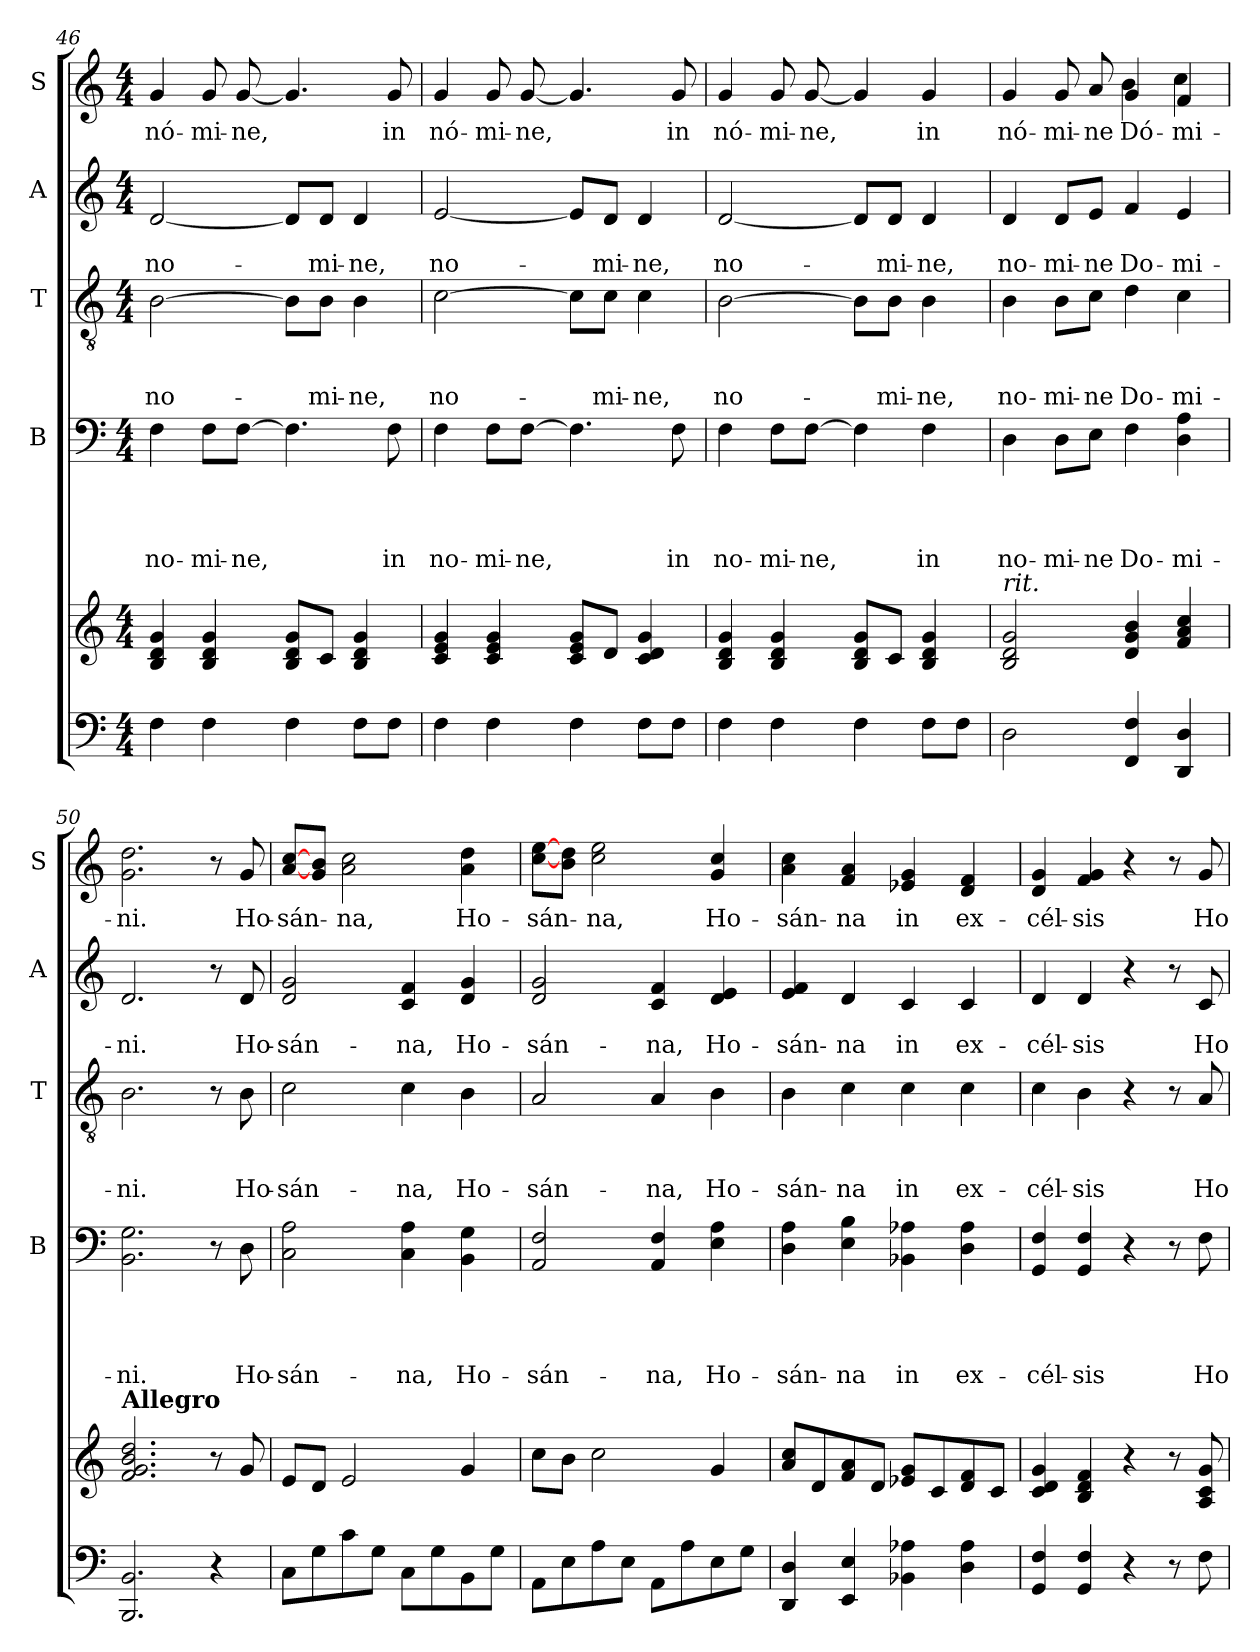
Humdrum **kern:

**kern	**kern	**kern	**text	**text	**text	**text	**kern	**text	**text	**text	**kern	**text	**text	**kern	**text
*part5	*part5	*part4	*part4	*part4	*part4	*part4	*part3	*part3	*part3	*part3	*part2	*part2	*part2	*part1	*part1
*staff6	*staff5	*staff4	*staff4	*staff4	*staff4	*staff4	*staff3	*staff3	*staff3	*staff3	*staff2	*staff2	*staff2	*staff1	*staff1
*	*	*I"B	*	*	*	*	*I"T	*	*	*	*I"A	*	*	*I"S	*
*	*	*I'B	*	*	*	*	*I'T	*	*	*	*I'A	*	*	*I'S	*
*clefF4	*clefG2	*clefF4	*	*	*	*	*clefGv2	*	*	*	*clefG2	*	*	*clefG2	*
*k[]	*k[]	*k[]	*	*	*	*	*k[]	*	*	*	*k[]	*	*	*k[]	*
*C:	*C:	*C:	*	*	*	*	*C:	*	*	*	*C:	*	*	*C:	*
*M4/4	*M4/4	*M4/4	*	*	*	*	*M4/4	*	*	*	*M4/4	*	*	*M4/4	*
=46	=46	=46	=46	=46	=46	=46	=46	=46	=46	=46	=46	=46	=46	=46	=46
!	!	!	!	!	!	!LO:LY:b	!	!	!	!LO:LY:b	!	!	!LO:LY:b	!	!LO:LY:b
4F\	4B/ 4d/ 4g/	4F\	.	.	.	no-	[2B\	.	.	no-	[2d/	.	no-	4g/	nó-
!	!	!	!	!	!	!LO:LY:b	!	!	!	!	!	!	!	!	!LO:LY:b
4F\	4B/ 4d/ 4g/	8F\L	.	.	.	-mi-	.	.	.	.	.	.	.	8g/	-mi-
!	!	!	!	!	!	!LO:LY:b	!	!	!	!	!	!	!	!	!LO:LY:b
.	.	[8F\J	.	.	.	-ne,	.	.	.	.	.	.	.	[8g/	-ne,
4F\	8B/ 8d/ 8g/L	4.F\]	.	.	.	.	8B\L]	.	.	.	8d/L]	.	.	4.g/]	.
!	!	!	!	!	!	!	!	!	!	!LO:LY:b	!	!	!LO:LY:b	!	!
.	8c/J	.	.	.	.	.	8B\J	.	.	-mi-	8d/J	.	-mi-	.	.
!	!	!	!	!	!	!	!	!	!	!LO:LY:b	!	!	!LO:LY:b	!	!
8F\L	4B/ 4d/ 4g/	.	.	.	.	.	4B\	.	.	-ne,	4d/	.	-ne,	.	.
!	!	!	!	!	!	!LO:LY:b	!	!	!	!	!	!	!	!	!LO:LY:b
8F\J	.	8F\	.	.	.	in	.	.	.	.	.	.	.	8g/	in
=47	=47	=47	=47	=47	=47	=47	=47	=47	=47	=47	=47	=47	=47	=47	=47
!	!	!	!	!	!	!LO:LY:b	!	!	!	!LO:LY:b	!	!	!LO:LY:b	!	!LO:LY:b
4F\	4c/ 4e/ 4g/	4F\	.	.	.	no-	[2c\	.	.	no-	[2e/	.	no-	4g/	nó-
!	!	!	!	!	!	!LO:LY:b	!	!	!	!	!	!	!	!	!LO:LY:b
4F\	4c/ 4e/ 4g/	8F\L	.	.	.	-mi-	.	.	.	.	.	.	.	8g/	-mi-
!	!	!	!	!	!	!LO:LY:b	!	!	!	!	!	!	!	!	!LO:LY:b
.	.	[8F\J	.	.	.	-ne,	.	.	.	.	.	.	.	[8g/	-ne,
4F\	8c/ 8e/ 8g/L	4.F\]	.	.	.	.	8c\L]	.	.	.	8e/L]	.	.	4.g/]	.
!	!	!	!	!	!	!	!	!	!	!LO:LY:b	!	!	!LO:LY:b	!	!
.	8d/J	.	.	.	.	.	8c\J	.	.	-mi-	8d/J	.	-mi-	.	.
!	!	!	!	!	!	!	!	!	!	!LO:LY:b	!	!	!LO:LY:b	!	!
8F\L	4c/ 4d/ 4g/	.	.	.	.	.	4c\	.	.	-ne,	4d/	.	-ne,	.	.
!	!	!	!	!	!	!LO:LY:b	!	!	!	!	!	!	!	!	!LO:LY:b
8F\J	.	8F\	.	.	.	in	.	.	.	.	.	.	.	8g/	in
!!LO:PB:g=z
=48	=48	=48	=48	=48	=48	=48	=48	=48	=48	=48	=48	=48	=48	=48	=48
!	!	!	!	!	!	!LO:LY:b	!	!	!	!LO:LY:b	!	!	!LO:LY:b	!	!LO:LY:b
4F\	4B/ 4d/ 4g/	4F\	.	.	.	no-	[2B\	.	.	no-	[2d/	.	no-	4g/	nó-
!	!	!	!	!	!	!LO:LY:b	!	!	!	!	!	!	!	!	!LO:LY:b
4F\	4B/ 4d/ 4g/	8F\L	.	.	.	-mi-	.	.	.	.	.	.	.	8g/	-mi-
!	!	!	!	!	!	!LO:LY:b	!	!	!	!	!	!	!	!	!LO:LY:b
.	.	[8F\J	.	.	.	-ne,	.	.	.	.	.	.	.	[8g/	-ne,
4F\	8B/ 8d/ 8g/L	4F\]	.	.	.	.	8B\L]	.	.	.	8d/L]	.	.	4g/]	.
!	!	!	!	!	!	!	!	!	!	!LO:LY:b	!	!	!LO:LY:b	!	!
.	8c/J	.	.	.	.	.	8B\J	.	.	-mi-	8d/J	.	-mi-	.	.
!	!	!	!	!	!	!LO:LY:b	!	!	!	!LO:LY:b	!	!	!LO:LY:b	!	!LO:LY:b
8F\L	4B/ 4d/ 4g/	4F\	.	.	.	in	4B\	.	.	-ne,	4d/	.	-ne,	4g/	in
8F\J	.	.	.	.	.	.	.	.	.	.	.	.	.	.	.
=49	=49	=49	=49	=49	=49	=49	=49	=49	=49	=49	=49	=49	=49	=49	=49
!	!	!	!	!	!	!	!	!	!	!	!	!	!	!LO:TX:a:i:t=rit.	!
!	!LO:TX:a:i:t=rit.	!	!	!	!	!	!	!	!	!	!	!	!	!	!
!	!	!	!	!	!	!LO:LY:b	!	!	!	!LO:LY:b	!	!	!LO:LY:b	!	!LO:LY:b
*	*	*	*	*	*	*	*	*	*	*	*	*	*	*^	*
2D\	2B/ 2d/ 2g/	4D\	.	.	.	no-	4B\	.	.	no-	4d/	.	no-	4g/	2ryy	nó-
!	!	!	!	!	!	!LO:LY:b	!	!	!	!LO:LY:b	!	!	!LO:LY:b	!	!	!LO:LY:b
.	.	8D\L	.	.	.	-mi-	8B\L	.	.	-mi-	8d/L	.	-mi-	8g/	.	-mi-
!	!	!	!	!	!	!LO:LY:b	!	!	!	!LO:LY:b	!	!	!LO:LY:b	!	!	!LO:LY:b
.	.	8E\J	.	.	.	-ne	8c\J	.	.	-ne	8e/J	.	-ne	8a/	.	-ne
!	!	!	!	!	!	!LO:LY:b	!	!	!	!LO:LY:b	!	!	!LO:LY:b	!	!	!LO:LY:b
4FF/ 4F/	4d/ 4g/ 4b/	4F\	.	.	.	Do-	4d\	.	.	Do-	4f/	.	Do-	4g/	4b\	Dó-
!	!	!	!	!	!	!LO:LY:b	!	!	!	!LO:LY:b	!	!	!LO:LY:b	!	!	!LO:LY:b
4DD/ 4D/	4f/ 4a/ 4cc/	4D\ 4A\	.	.	.	-mi-	4c\	.	.	-mi-	4e/	.	-mi-	4f/	4cc\	-mi-
=50	=50	=50	=50	=50	=50	=50	=50	=50	=50	=50	=50	=50	=50	=50	=50	=50
!	!	!	!	!	!	!	!	!	!	!	!	!	!	!LO:TX:a:B:t=Allegro	!	!
!	!LO:TX:a:B:t=Allegro	!	!	!	!	!	!	!	!	!	!	!	!	!	!	!
!	!	!	!	!	!	!LO:LY:b	!	!	!	!LO:LY:b	!	!	!LO:LY:b	!	!	!LO:LY:b
*	*	*	*	*	*	*	*	*	*	*	*	*	*	*v	*v	*
2.BBB/ 2.BB/	2.f/ 2.g/ 2.b/ 2.dd/	2.BB\ 2.G\	.	.	.	-ni.	2.B\	.	.	-ni.	2.d/	.	-ni.	2.g\ 2.dd\	-ni.
4r	8r	8r	.	.	.	.	8r	.	.	.	8r	.	.	8r	.
!	!	!	!	!	!	!LO:LY:b	!	!	!	!LO:LY:b	!	!	!LO:LY:b	!	!LO:LY:b
.	8g/	8D\	.	.	.	Ho-	8B\	.	.	Ho-	8d/	.	Ho-	8g/	Ho-
=51	=51	=51	=51	=51	=51	=51	=51	=51	=51	=51	=51	=51	=51	=51	=51
!	!	!	!	!	!	!LO:LY:b	!	!	!	!LO:LY:b	!	!	!LO:LY:b	!	!LO:LY:b
8C\L	8e/L	2C\ 2A\	.	.	.	-sán-	2c\	.	.	-sán-	2d/ 2g/	.	-sán-	[8a/ [8cc/L	-sán-
8G\	8d/J	.	.	.	.	.	.	.	.	.	.	.	.	8g/ 8b/J	.
!	!	!	!	!	!	!	!	!	!	!	!	!	!	!	!LO:LY:b
8c\	2e/	.	.	.	.	.	.	.	.	.	.	.	.	2a\ 2cc\	-na,
8G\J	.	.	.	.	.	.	.	.	.	.	.	.	.	.	.
!	!	!	!	!	!	!LO:LY:b	!	!	!	!LO:LY:b	!	!	!LO:LY:b	!	!
8C\L	.	4C\ 4A\	.	.	.	-na,	4c\	.	.	-na,	4c/ 4f/	.	-na,	.	.
8G\	.	.	.	.	.	.	.	.	.	.	.	.	.	.	.
!	!	!	!	!	!	!LO:LY:b	!	!	!	!LO:LY:b	!	!	!LO:LY:b	!	!LO:LY:b
8BB\	4g/	4BB\ 4G\	.	.	.	Ho-	4B\	.	.	Ho-	4d/ 4g/	.	Ho-	4a\ 4dd\	Ho-
8G\J	.	.	.	.	.	.	.	.	.	.	.	.	.	.	.
=52	=52	=52	=52	=52	=52	=52	=52	=52	=52	=52	=52	=52	=52	=52	=52
!	!	!	!	!	!	!LO:LY:b	!	!	!	!LO:LY:b	!	!	!LO:LY:b	!	!LO:LY:b
8AA\L	8cc\L	2AA/ 2F/	.	.	.	-sán-	2A/	.	.	-sán-	2d/ 2g/	.	-sán-	[8cc\ [8ee\L	-sán-
8E\	8b\J	.	.	.	.	.	.	.	.	.	.	.	.	8b\ 8dd\J	.
!	!	!	!	!	!	!	!	!	!	!	!	!	!	!	!LO:LY:b
8A\	2cc\	.	.	.	.	.	.	.	.	.	.	.	.	2cc\ 2ee\	-na,
8E\J	.	.	.	.	.	.	.	.	.	.	.	.	.	.	.
!	!	!	!	!	!	!LO:LY:b	!	!	!	!LO:LY:b	!	!	!LO:LY:b	!	!
8AA\L	.	4AA/ 4F/	.	.	.	-na,	4A/	.	.	-na,	4c/ 4f/	.	-na,	.	.
8A\	.	.	.	.	.	.	.	.	.	.	.	.	.	.	.
!	!	!	!	!	!	!LO:LY:b	!	!	!	!LO:LY:b	!	!	!LO:LY:b	!	!LO:LY:b
8E\	4g/	4E\ 4A\	.	.	.	Ho-	4B\	.	.	Ho-	4d/ 4e/	.	Ho-	4g/ 4cc/	Ho-
8G\J	.	.	.	.	.	.	.	.	.	.	.	.	.	.	.
!!LO:LB:g=z
=53	=53	=53	=53	=53	=53	=53	=53	=53	=53	=53	=53	=53	=53	=53	=53
!	!	!	!	!	!	!LO:LY:b	!	!	!	!LO:LY:b	!	!	!LO:LY:b	!	!LO:LY:b
4DD/ 4D/	8a/ 8cc/L	4D\ 4A\	.	.	.	-sán-	4B\	.	.	-sán-	4e/ 4f/	.	-sán-	4a\ 4cc\	-sán-
.	8d/	.	.	.	.	.	.	.	.	.	.	.	.	.	.
!	!	!	!	!	!	!LO:LY:b	!	!	!	!LO:LY:b	!	!	!LO:LY:b	!	!LO:LY:b
4EE/ 4E/	8f/ 8a/	4E\ 4B\	.	.	.	-na	4c\	.	.	-na	4d/	.	-na	4f/ 4a/	-na
.	8d/J	.	.	.	.	.	.	.	.	.	.	.	.	.	.
!	!	!	!	!	!	!LO:LY:b	!	!	!	!LO:LY:b	!	!	!LO:LY:b	!	!LO:LY:b
4BB-X\ 4A-X\	8e-X/ 8g/L	4BB-X\ 4A-X\	.	.	.	in	4c\	.	.	in	4c/	.	in	4e-X/ 4g/	in
.	8c/	.	.	.	.	.	.	.	.	.	.	.	.	.	.
!	!	!	!	!	!	!LO:LY:b	!	!	!	!LO:LY:b	!	!	!LO:LY:b	!	!LO:LY:b
4D\ 4A-\	8d/ 8f/	4D\ 4A-\	.	.	.	ex-	4c\	.	.	ex-	4c/	.	ex-	4d/ 4f/	ex-
.	8c/J	.	.	.	.	.	.	.	.	.	.	.	.	.	.
=54	=54	=54	=54	=54	=54	=54	=54	=54	=54	=54	=54	=54	=54	=54	=54
!	!	!	!	!	!	!LO:LY:b	!	!	!	!LO:LY:b	!	!	!LO:LY:b	!	!LO:LY:b
4GG/ 4F/	4c/ 4d/ 4g/	4GG/ 4F/	.	.	.	-cél-	4c\	.	.	-cél-	4d/	.	-cél-	4d/ 4g/	-cél-
!	!	!	!	!	!	!LO:LY:b	!	!	!	!LO:LY:b	!	!	!LO:LY:b	!	!LO:LY:b
4GG/ 4F/	4B/ 4d/ 4f/	4GG/ 4F/	.	.	.	-sis	4B\	.	.	-sis	4d/	.	-sis	4f/ 4g/	-sis
4r	4r	4r	.	.	.	.	4r	.	.	.	4r	.	.	4r	.
8r	8r	8r	.	.	.	.	8r	.	.	.	8r	.	.	8r	.
!	!	!	!	!	!	!LO:LY:b	!	!	!	!LO:LY:b	!	!	!LO:LY:b	!	!LO:LY:b
8F\	8A/ 8c/ 8g/	8F\	.	.	.	Ho-	8A/	.	.	Ho-	8c/	.	Ho-	8g/	Ho-
=	=	=	=	=	=	=	=	=	=	=	=	=	=	=	=
*-	*-	*-	*-	*-	*-	*-	*-	*-	*-	*-	*-	*-	*-	*-	*-
